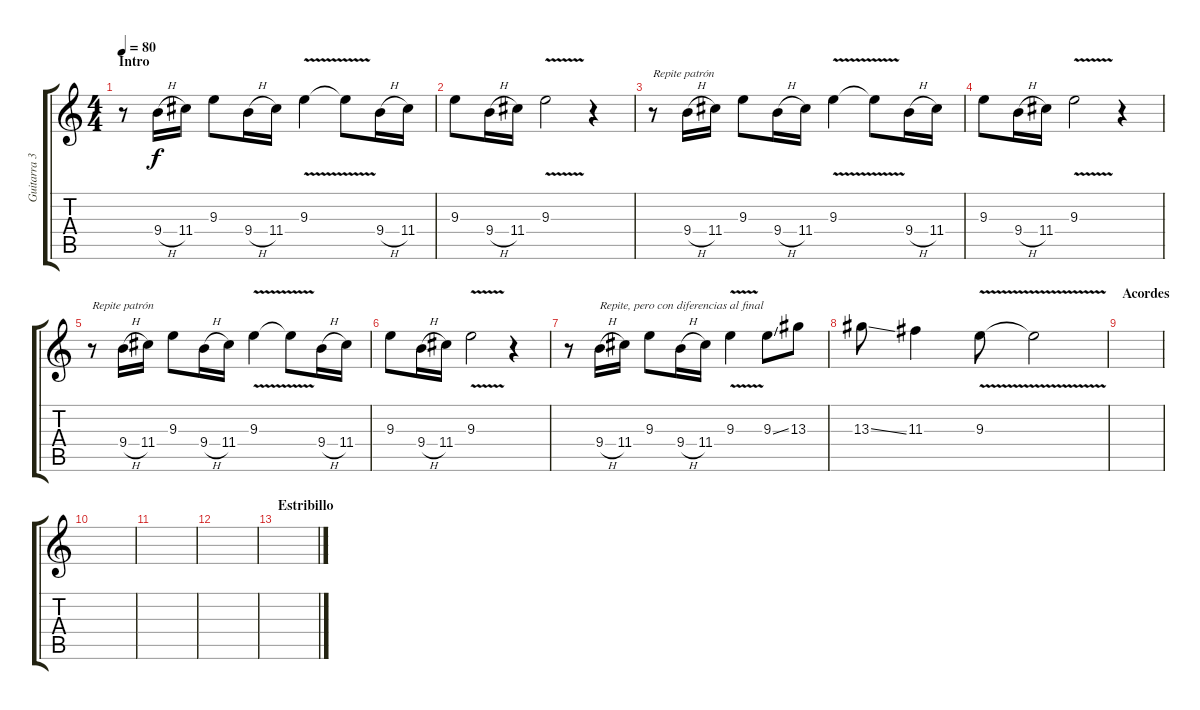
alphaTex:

\track ("Guitarra 3" "Guitarra 3") {instrument acousticguitarnylon}
\staff {score tabs}
\tuning (E4 B3 G3 D3 A2 E2) {hide}
\ts (4 4)
\section ("" "Intro")
\tempo 80
\clef g2
\ks c
r.8{dy f instrument acousticguitarnylon} 9.4{h}.16 11.4.16 9.3.8 9.4{h}.16 11.4.16 9.3{v}.4 9.3{t}.8 9.4{h}.16 11.4.16 |
9.3.8 9.4{h}.16 11.4.16 9.3{v}.2 r.4 |
r.8{txt "Repite patrón"} 9.4{h}.16 11.4.16 9.3.8 9.4{h}.16 11.4.16 9.3{v}.4 9.3{t}.8 9.4{h}.16 11.4.16 |
9.3.8 9.4{h}.16 11.4.16 9.3{v}.2 r.4 |
r.8{txt "Repite patrón"} 9.4{h}.16 11.4.16 9.3.8 9.4{h}.16 11.4.16 9.3{v}.4 9.3{t}.8 9.4{h}.16 11.4.16 |
9.3.8 9.4{h}.16 11.4.16 9.3{v}.2 r.4 |
r.8 9.4{h}.16{txt "Repite, pero con diferencias al final"} 11.4.16 9.3.8 9.4{h}.16 11.4.16 9.3{v}.4 9.3{ss}.8 13.3.8 |
13.3{ss}.8 11.3.4 9.3{v}.8 9.3{t}.2 |
\section ("" "Acordes")
|
|
|
|
\section ("" "Estribillo")
